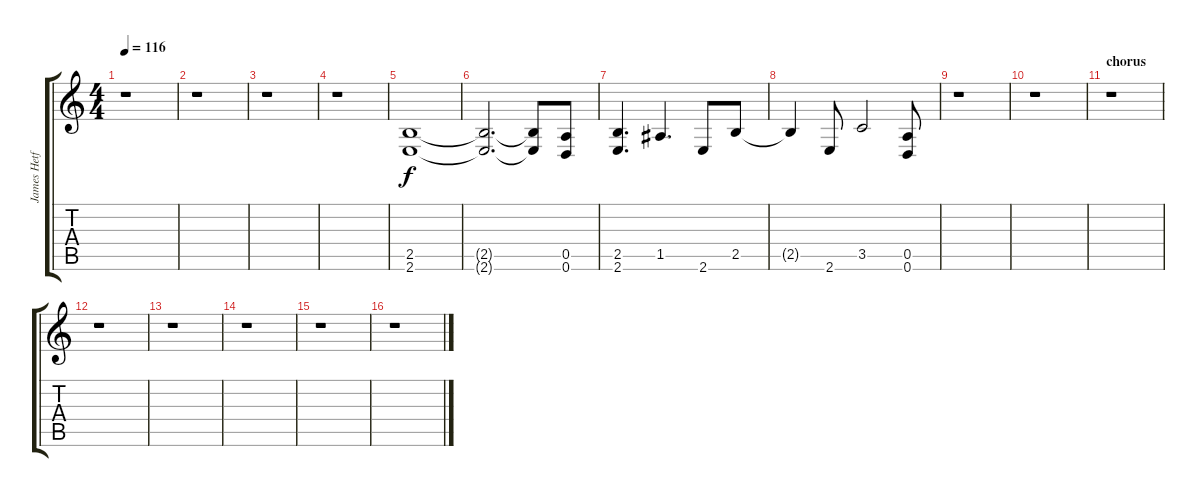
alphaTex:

\track ("James Hetfield (Acoustic)" "James Hetf") {instrument electricguitarclean}
\staff {score tabs}
\tuning (E4 B3 G3 D3 A2 D2) {hide}
\ts (4 4)
\tempo 116
\clef g2
\ks c
r.1{dy f} |
r.1 |
r.1 |
r.1 |
(2.5 2.6).1 |
(2.5{t} 2.6{t}).2{d} (2.5{t} 2.6{t}).8 (0.5 0.6).8 |
(2.5 2.6).4{d} 1.5.4{d} 2.6.8 2.5.8 |
2.5{t}.4 2.6.8 3.5.2 (0.5 0.6).8 |
r.1 |
r.1 |
\section ("" "chorus")
r.1 |
r.1 |
r.1 |
r.1 |
r.1 |
r.1
